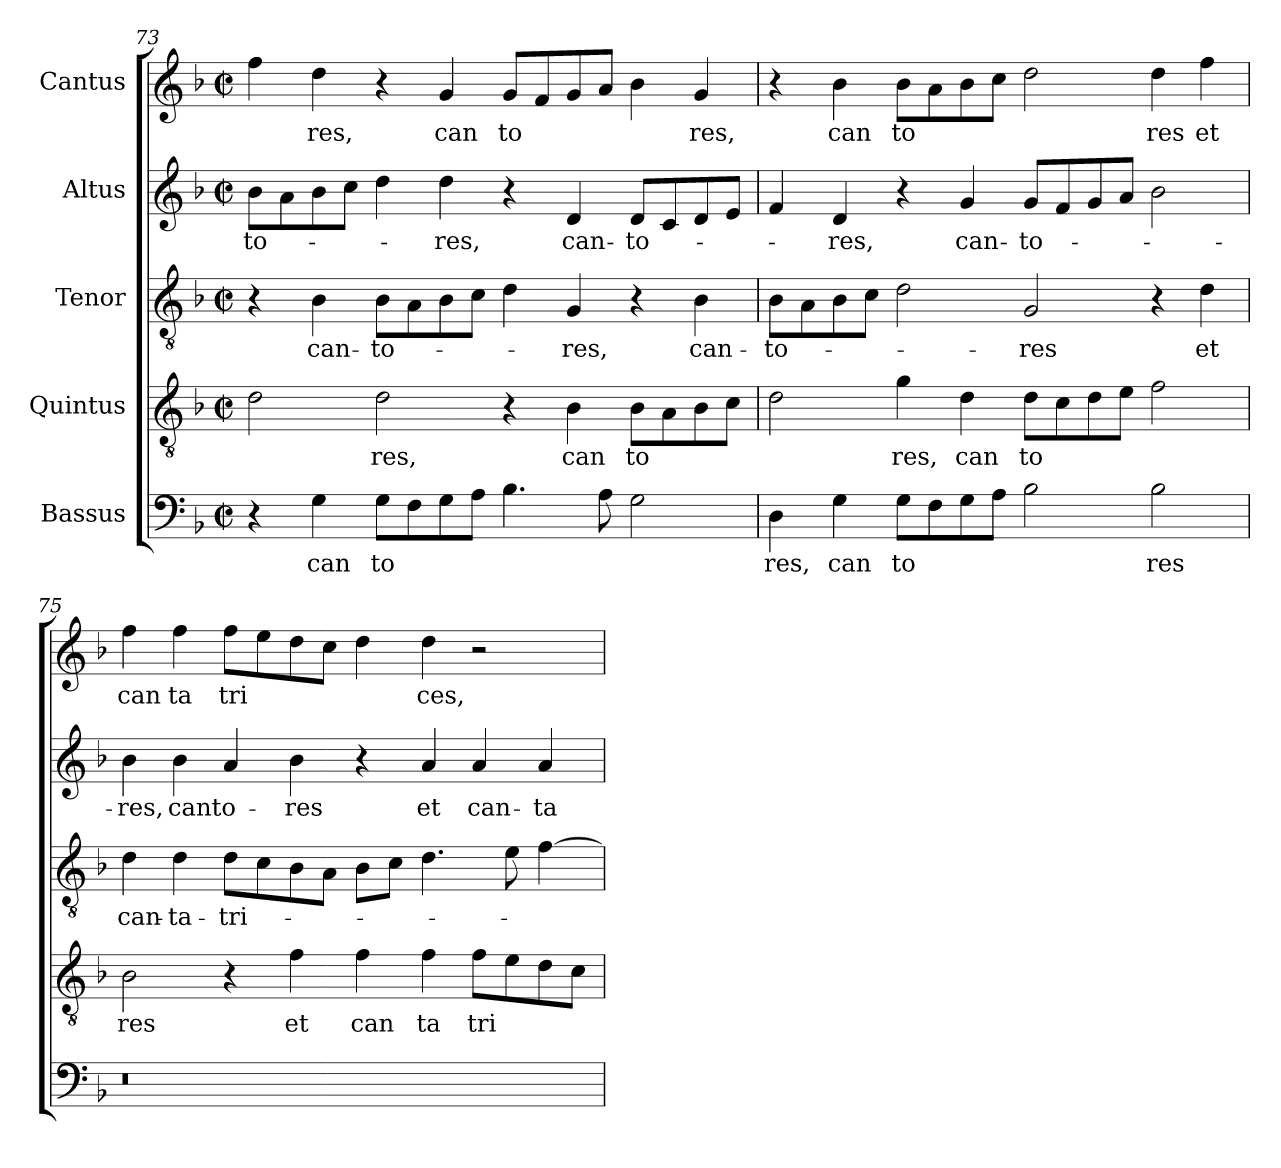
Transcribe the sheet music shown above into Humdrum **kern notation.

**kern	**text	**kern	**text	**kern	**text	**kern	**text	**kern	**text
*part5	*part5	*part4	*part4	*part3	*part3	*part2	*part2	*part1	*part1
*staff5	*staff5	*staff4	*staff4	*staff3	*staff3	*staff2	*staff2	*staff1	*staff1
*I"Bassus	*	*I"Quintus	*	*I"Tenor	*	*I"Altus	*	*I"Cantus	*
*clefF4	*	*clefGv2	*	*clefGv2	*	*clefG2	*	*clefG2	*
*k[b-]	*	*k[b-]	*	*k[b-]	*	*k[b-]	*	*k[b-]	*
*F:	*	*F:	*	*F:	*	*F:	*	*F:	*
*M2/2	*	*M2/2	*	*M2/2	*	*M2/2	*	*M2/2	*
*met(c|)	*	*met(c|)	*	*met(c|)	*	*met(c|)	*	*met(c|)	*
=73	=73	=73	=73	=73	=73	=73	=73	=73	=73
!	!	!	!	!	!	!	!LO:LY:b:cj	!	!
4r	.	2d\	.	4r	.	8b-\L	-to-	4ff\	.
.	.	.	.	.	.	8a\	.	.	.
!	!LO:LY:b:cj	!	!	!	!LO:LY:b:cj	!	!	!	!LO:LY:b:cj
4G\	can	.	.	4B-\	can-	8b-\	.	4dd\	res,
.	.	.	.	.	.	8cc\J	.	.	.
!	!LO:LY:b:cj	!	!LO:LY:b:cj	!	!LO:LY:b:cj	!	!	!	!
8G\L	to	2d\	res,	8B-\L	-to-	4dd\	.	4r	.
8F\	.	.	.	8A\	.	.	.	.	.
!	!	!	!	!	!	!	!LO:LY:b:cj	!	!LO:LY:b:cj
8G\	.	.	.	8B-\	.	4dd\	-res,	4g/	can
8A\J	.	.	.	8c\J	.	.	.	.	.
!	!	!	!	!	!	!	!	!	!LO:LY:b:cj
4.B-\	.	4r	.	4d\	.	4r	.	8g/L	to
.	.	.	.	.	.	.	.	8f/	.
!	!	!	!LO:LY:b:cj	!	!LO:LY:b:cj	!	!LO:LY:b:cj	!	!
.	.	4B-\	can	4G/	-res,	4d/	can-	8g/	.
8A\	.	.	.	.	.	.	.	8a/J	.
!	!	!	!LO:LY:b:cj	!	!	!	!LO:LY:b:cj	!	!
2G\	.	8B-\L	to	4r	.	8d/L	-to-	4b-\	.
.	.	8A\	.	.	.	8c/	.	.	.
!	!	!	!	!	!LO:LY:b:cj	!	!	!	!LO:LY:b:cj
.	.	8B-\	.	4B-\	can-	8d/	.	4g/	res,
.	.	8c\J	.	.	.	8e/J	.	.	.
=74	=74	=74	=74	=74	=74	=74	=74	=74	=74
!	!LO:LY:b:cj	!	!	!	!LO:LY:b:cj	!	!	!	!
4D\	res,	2d\	.	8B-\L	-to-	4f/	.	4r	.
.	.	.	.	8A\	.	.	.	.	.
!	!LO:LY:b:cj	!	!	!	!	!	!LO:LY:b:cj	!	!LO:LY:b:cj
4G\	can	.	.	8B-\	.	4d/	-res,	4b-\	can
.	.	.	.	8c\J	.	.	.	.	.
!	!LO:LY:b:cj	!	!LO:LY:b:cj	!	!	!	!	!	!LO:LY:b:cj
8G\L	to	4g\	res,	2d\	.	4r	.	8b-\L	to
8F\	.	.	.	.	.	.	.	8a\	.
!	!	!	!LO:LY:b:cj	!	!	!	!LO:LY:b:cj	!	!
8G\	.	4d\	can	.	.	4g/	can-	8b-\	.
8A\J	.	.	.	.	.	.	.	8cc\J	.
!	!	!	!LO:LY:b:cj	!	!LO:LY:b:cj	!	!LO:LY:b:cj	!	!
2B-\	.	8d\L	to	2G/	-res	8g/L	-to-	2dd\	.
.	.	8c\	.	.	.	8f/	.	.	.
.	.	8d\	.	.	.	8g/	.	.	.
.	.	8e\J	.	.	.	8a/J	.	.	.
!	!LO:LY:b:cj	!	!	!	!	!	!	!	!LO:LY:b:cj
2B-\	res	2f\	.	4r	.	2b-\	.	4dd\	res
!	!	!	!	!	!LO:LY:b:cj	!	!	!	!LO:LY:b:cj
.	.	.	.	4d\	et	.	.	4ff\	et
=75	=75	=75	=75	=75	=75	=75	=75	=75	=75
!	!	!	!LO:LY:b:cj	!	!LO:LY:b:cj	!	!LO:LY:b:cj	!	!LO:LY:b:cj
0r	.	2B-\	res	4d\	can-	4b-\	-res,	4ff\	can
!	!	!	!	!	!LO:LY:b:cj	!	!LO:LY:b:cj	!	!LO:LY:b:cj
.	.	.	.	4d\	-ta-	4b-\	canto-	4ff\	ta
!	!	!	!	!	!LO:LY:b	!	!	!	!LO:LY:b
.	.	4r	.	8d\L	-tri-	4a/	.	8ff\L	tri
.	.	.	.	8c\	.	.	.	8ee\	.
!	!	!	!LO:LY:b:cj	!	!	!	!LO:LY:b:cj	!	!
.	.	4f\	et	8B-\	.	4b-\	-res	8dd\	.
.	.	.	.	8A\J	.	.	.	8cc\J	.
!	!	!	!LO:LY:b:cj	!	!	!	!	!	!
.	.	4f\	can	8B-\L	.	4r	.	4dd\	.
.	.	.	.	8c\J	.	.	.	.	.
!	!	!	!LO:LY:b:cj	!	!	!	!LO:LY:b:cj	!	!LO:LY:b:cj
.	.	4f\	ta	4.d\	.	4a/	et	4dd\	ces,
!	!	!	!LO:LY:b	!	!	!	!LO:LY:b:cj	!	!
.	.	8f\L	tri	.	.	4a/	can-	2r	.
.	.	8e\	.	8e\	.	.	.	.	.
!	!	!	!	!	!	!	!LO:LY:b:cj	!	!
.	.	8d\	.	[>4f\	.	4a/	-ta-	.	.
.	.	8c\J	.	.	.	.	.	.	.
=	=	=	=	=	=	=	=	=	=
*-	*-	*-	*-	*-	*-	*-	*-	*-	*-
